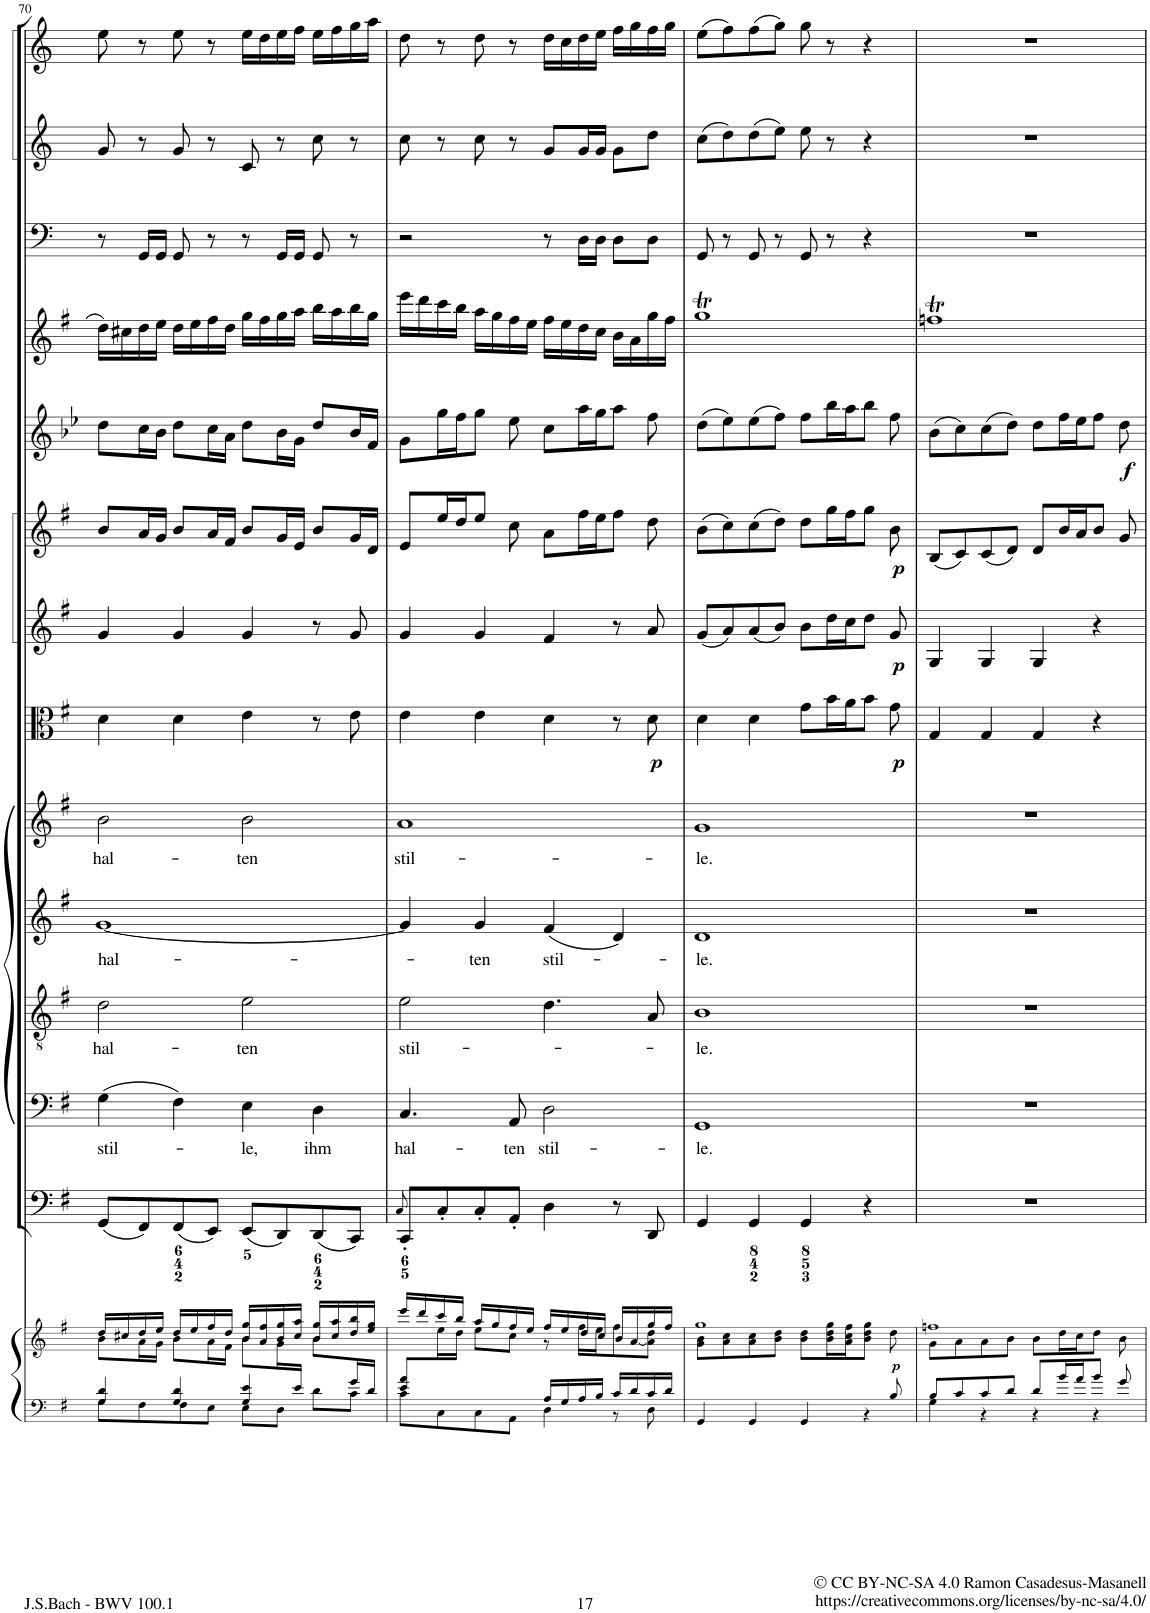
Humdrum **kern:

**kern	**kern	**kern	**kern	**text	**kern	**text	**kern	**text	**kern	**text	**kern	**kern	**kern	**kern	**kern	**kern	**kern	**kern
*part14	*part14	*part13	*part12	*part12	*part11	*part11	*part10	*part10	*part9	*part9	*part8	*part7	*part6	*part5	*part4	*part3	*part2	*part1
*staff15	*staff14	*staff13	*staff12	*staff12	*staff11	*staff11	*staff10	*staff10	*staff9	*staff9	*staff8	*staff7	*staff6	*staff5	*staff4	*staff3	*staff2	*staff1
*I"Piano reduction	*	*I"Organo e Continuo	*I"Basso	*	*I"Tenore	*	*I"Alto	*	*I"Soprano	*	*I"Viola	*I"Violino II	*I"Violino I	*I"Oboe d'amore	*I"Flauto Traverso	*I"Timpani	*I"Corno II	*I"Corno I
*I'Pno	*	*	*	*	*	*	*	*	*	*	*	*	*	*I'Ob	*I'Fl	*I'Timp	*	*
!!LO:PB:g=z
*clefF4	*clefG2	*clefF4	*clefF4	*	*clefGv2	*	*clefG2	*	*clefG2	*	*clefC3	*clefG2	*clefG2	*clefG2	*clefG2	*clefF4	*clefG2	*clefG2
*	*	*	*	*	*	*	*	*	*	*	*	*	*	*Trd2c3	*	*	*Trd3c5	*Trd3c5
*k[f#]	*k[f#]	*k[f#]	*k[f#]	*	*k[f#]	*	*k[f#]	*	*k[f#]	*	*k[f#]	*k[f#]	*k[f#]	*k[b-e-]	*k[f#]	*k[]	*k[]	*k[]
*M2/2	*M2/2	*M2/2	*M2/2	*	*M2/2	*	*M2/2	*	*M2/2	*	*M2/2	*M2/2	*M2/2	*M2/2	*M2/2	*M2/2	*M2/2	*M2/2
*met(c|)	*met(c|)	*met(c|)	*met(c|)	*	*met(c|)	*	*met(c|)	*	*met(c|)	*	*met(c|)	*met(c|)	*met(c|)	*met(c|)	*met(c|)	*met(c|)	*met(c|)	*met(c|)
=70	=70	=70	=70	=70	=70	=70	=70	=70	=70	=70	=70	=70	=70	=70	=70	=70	=70	=70
*^	*^	*	*	*	*	*	*	*	*	*	*	*	*	*	*	*	*	*
*	*^	*	*	*	*	*	*	*	*	*	*	*	*	*	*	*	*	*	*	*
!	!	!	!	!	!	!	!LO:LY:b	!	!LO:LY:b	!	!LO:LY:b	!	!LO:LY:b	!	!	!	!	!	!	!	!
8.ryy	4G/ 4d/	8G\L	16dd/LL	8b\L	(8GG/L	(4G\	stil-	2d\	hal-	[1g	hal-	2b\	hal-	4d\	4g/	8b/L	8dd\L	16dd\LL	8r	8g/	8ee\
.	.	.	16cc#X/	.	.	.	.	.	.	.	.	.	.	.	.	.	.	16cc#X\	.	.	.
.	.	8F#\	16dd/	16a\L	8FF#/)	.	.	.	.	.	.	.	.	.	.	16a/L	16cc\L	16dd\	16GG/LL	8r	8r
.	.	.	16ee/JJ	16g\JJ	.	.	.	.	.	.	.	.	.	.	.	16g/JJ	16b-\JJ	16ee\JJ	16GG/JJ	.	.
.	4G/ 4d/	8F#\	16dd/LL	8b\L	(8FF#/	4F#\)	.	.	.	.	.	.	.	4d\	4g/	8b/L	8dd\L	16dd\LL	8GG/	8g/	8ee\
.	.	.	16ee/	.	.	.	.	.	.	.	.	.	.	.	.	.	.	16ee\	.	.	.
.	.	8E\J	16ff#/	16a\L	8EE/J)	.	.	.	.	.	.	.	.	.	.	16a/L	16cc\L	16ff#\	8r	8r	8r
.	.	.	16dd/JJ	16f#\JJ	.	.	.	.	.	.	.	.	.	.	.	16f#/JJ	16a\JJ	16dd\JJ	.	.	.
!	!	!	!	!	!	!	!LO:LY:b	!	!LO:LY:b	!	!	!	!LO:LY:b	!	!	!	!	!	!	!	!
.	4G/ 4e/	8E\L	16b/ 16gg/LL	8b\L	(8EE/L	4E\	-le,	2e\	-ten	.	.	2b\	-ten	4e\	4g/	8b/L	8dd\L	16gg\LL	8r	8c/	16ee\LL
.	.	.	16a/ 16ff#/	.	.	.	.	.	.	.	.	.	.	.	.	.	.	16ff#\	.	.	16dd\
.	.	8D\J	16b/ 16gg/	16g\L	8DD/)	.	.	.	.	.	.	.	.	.	.	16g/L	16b-\L	16gg\	16GG/LL	8r	16ee\
16e/JJ	.	.	16cc#/ 16aa/JJ	16ryy	.	.	.	.	.	.	.	.	.	.	.	16e/JJ	16g\JJ	16aa\JJ	16GG/JJ	.	16ff\JJ
!	!	!	!	!	!	!	!LO:LY:b	!	!	!	!	!	!	!	!	!	!	!	!	!	!
8ryy	4ryy	8d\L	16b/ 16gg/LL	8b\L	(8DD/	4D\	ihm	.	.	.	.	.	.	8r	8r	8b/L	8dd/L	16bb\LL	8GG/	8cc\	16ee\LL
.	.	.	16cc#/ 16aa/	.	.	.	.	.	.	.	.	.	.	.	.	.	.	16aa\	.	.	16ff\
16g/L	.	8c\J	16dd/ 16bb/	8ryy	8CC/J)	.	.	.	.	.	.	.	.	8e\	8g/	16g/L	16b-/L	16bb\	8r	8r	16gg\
16d/JJ	.	.	16ee/ 16gg/JJ	.	.	.	.	.	.	.	.	.	.	.	.	16d/JJ	16f/JJ	16gg\JJ	.	.	16aa\JJ
=71	=71	=71	=71	=71	=71	=71	=71	=71	=71	=71	=71	=71	=71	=71	=71	=71	=71	=71	=71	=71	=71
*	*	*	*	*	*^	*	*	*	*	*	*	*	*	*	*	*	*	*	*	*	*
!	!	!	!	!	!	!	!	!LO:LY:b	!	!LO:LY:b	!	!	!	!LO:LY:b	!	!	!	!	!	!	!	!
8e/ 8a/L	2ryy	8c\L	16eee/LL	8ryy	8CC'</L	8C!/	4.C/	hal-	2e\	stil-	4g/]	.	1a	stil-	4e\	4g/	8e/L	8g\L	16eee\LL	2r	8cc\	8dd\
.	.	.	16ddd/	.	.	.	.	.	.	.	.	.	.	.	.	.	.	.	16ddd\	.	.	.
2..ryy	.	8C\	16ccc/	16ee\L	8C'</	8ryy	.	.	.	.	.	.	.	.	.	.	16ee/L	16gg\L	16ccc\	.	8r	8r
.	.	.	16bb/JJ	16dd\JJ	.	.	.	.	.	.	.	.	.	.	.	.	16dd/J	16ff\J	16bb\JJ	.	.	.
!	!	!	!	!	!	!	!	!	!	!	!	!LO:LY:b	!	!	!	!	!	!	!	!	!	!
.	.	8C\	16aa/LL	8ee\L	8C'</	4ryy	.	.	.	.	4g/	-ten	.	.	4e\	4g/	8ee/J	8gg\J	16aa\LL	.	8cc\	8dd\
.	.	.	16gg/	.	.	.	.	.	.	.	.	.	.	.	.	.	.	.	16gg\	.	.	.
!	!	!	!	!	!	!	!	!LO:LY:b	!	!	!	!	!	!	!	!	!	!	!	!	!	!
.	.	8AA\J	16ff#/	8cc\J	8AA'</J	.	8AA/	-ten	.	.	.	.	.	.	.	.	8cc\	8ee-\	16ff#\	.	8r	8r
.	.	.	16ee/JJ	.	.	.	.	.	.	.	.	.	.	.	.	.	.	.	16ee\JJ	.	.	.
!	!	!	!	!	!	!	!	!LO:LY:b	!	!	!	!LO:LY:b	!	!	!	!	!	!	!	!	!	!
.	16A/LL	4D\	16ff#/LL	8r	4D\	2ryy	2D\	stil-	4.d\	.	(4f#/	stil-	.	.	4d\	4f#/	8a\L	8cc\L	16ff#\LL	8r	8g/L	16dd\LL
.	16G/	.	16ee/	.	.	.	.	.	.	.	.	.	.	.	.	.	.	.	16ee\	.	.	16cc\
.	16A/	.	16dd/	16ff#\LL	.	.	.	.	.	.	.	.	.	.	.	.	16ff#\L	16aa\L	16dd\	16D\LL	16g/L	16dd\
.	16B/JJ	.	16cc/JJ	16ee\J	.	.	.	.	.	.	.	.	.	.	.	.	16ee\J	16gg\J	16cc\JJ	16D\JJ	16g/JJ	16ee\JJ
.	16c/LL	8r	16b/LL	8ff#\	8r	.	.	.	.	.	4d/)	.	.	.	8r	8r	8ff#\J	8aa\J	16b\LL	8D\L	8g\L	16ff\LL
.	16d/	.	[<16a/	.	.	.	.	.	.	.	.	.	.	.	.	.	.	.	16a\	.	.	16gg\
.	16c/	8D\	16gg/	8a\] 8dd\J	8DD/	.	.	.	8A/	.	.	.	.	.	8d\	8a/	8dd\	8ff\	16gg\	8D\J	8dd\J	16ff\
.	16d/JJ	.	16ff#/JJ	.	.	.	.	.	.	.	.	.	.	.	.	.	.	.	16ff#\JJ	.	.	16gg\JJ
*	*v	*v	*	*	*v	*v	*	*	*	*	*	*	*	*	*	*	*	*	*	*	*	*
=72	=72	=72	=72	=72	=72	=72	=72	=72	=72	=72	=72	=72	=72	=72	=72	=72	=72	=72	=72	=72
!	!	!	!	!	!	!LO:LY:b	!	!LO:LY:b	!	!LO:LY:b	!	!LO:LY:b	!	!	!	!	!	!	!	!
4GG/	2ryy	1gg	8g\ 8b\L	4GG/	1GG	-le.	1B	-le.	1d	-le.	1g	-le.	4d\	(8g/L	(8b\L	(8dd\L	1ggT	8GG/	(8cc\L	(8ee\L
.	.	.	8a\ 8cc\	.	.	.	.	.	.	.	.	.	.	8a/)	8cc\)	8ee-\)	.	8r	8dd\)	8ff\)
4GG/	.	.	8a\ 8cc\	4GG/	.	.	.	.	.	.	.	.	4d\	(8a/	(8cc\	(8ee-\	.	8GG/	(8dd\	(8ff\
.	.	.	8b\ 8dd\J	.	.	.	.	.	.	.	.	.	.	8b/J)	8dd\J)	8ff\J)	.	8r	8ee\J)	8gg\J)
4GG/	4ryy	.	8b\ 8dd\L	4GG/	.	.	.	.	.	.	.	.	8g\L	8b\L	8dd\L	8ff\L	.	8GG/	8ee\	8gg\
.	.	.	16b\ 16dd\ 16gg\L	.	.	.	.	.	.	.	.	.	16b\L	16dd\L	16gg\L	16bb-\L	.	8r	8r	8r
.	.	.	16a\ 16cc\ 16ff#\J	.	.	.	.	.	.	.	.	.	16a\J	16cc\J	16ff#\J	16aa\J	.	.	.	.
8ryy	4r	.	8b\ 8dd\ 8gg\J	4r	.	.	.	.	.	.	.	.	8b\J	8dd\J	8gg\J	8bb-\J	.	4r	4r	4r
8B/	.	.	8dd\	.	.	.	.	.	.	.	.	.	8g\	8g/	8b\	8ff\	.	.	.	.
=73	=73	=73	=73	=73	=73	=73	=73	=73	=73	=73	=73	=73	=73	=73	=73	=73	=73	=73	=73	=73
8B/L	4G\	1ffn	8g\L	1r	1r	.	1r	.	1r	.	1r	.	4G/	4G/	(8B/L	(8b-\L	1ffnT	1r	1r	1r
8c/	.	.	8a\	.	.	.	.	.	.	.	.	.	.	.	8c/)	8cc\)	.	.	.	.
8c/	4r	.	8a\	.	.	.	.	.	.	.	.	.	4G/	4G/	(8c/	(8cc\	.	.	.	.
8d/J	.	.	8b\J	.	.	.	.	.	.	.	.	.	.	.	8d/J)	8dd\J)	.	.	.	.
8d/L	4r	.	8b\L	.	.	.	.	.	.	.	.	.	4G/	4G/	8d/L	8dd\L	.	.	.	.
16b/L	.	.	16dd\L	.	.	.	.	.	.	.	.	.	.	.	16b/L	16ff\L	.	.	.	.
16a/J	.	.	16cc\J	.	.	.	.	.	.	.	.	.	.	.	16a/J	16ee-\J	.	.	.	.
8b/J	4r	.	8dd\J	.	.	.	.	.	.	.	.	.	4r	4r	8b/J	8ff\J	.	.	.	.
8g/	.	.	8b\	.	.	.	.	.	.	.	.	.	.	.	8g/	8dd\	.	.	.	.
*v	*v	*	*	*	*	*	*	*	*	*	*	*	*	*	*	*	*	*	*	*
*	*v	*v	*	*	*	*	*	*	*	*	*	*	*	*	*	*	*	*	*
=	=	=	=	=	=	=	=	=	=	=	=	=	=	=	=	=	=	=
*-	*-	*-	*-	*-	*-	*-	*-	*-	*-	*-	*-	*-	*-	*-	*-	*-	*-	*-
